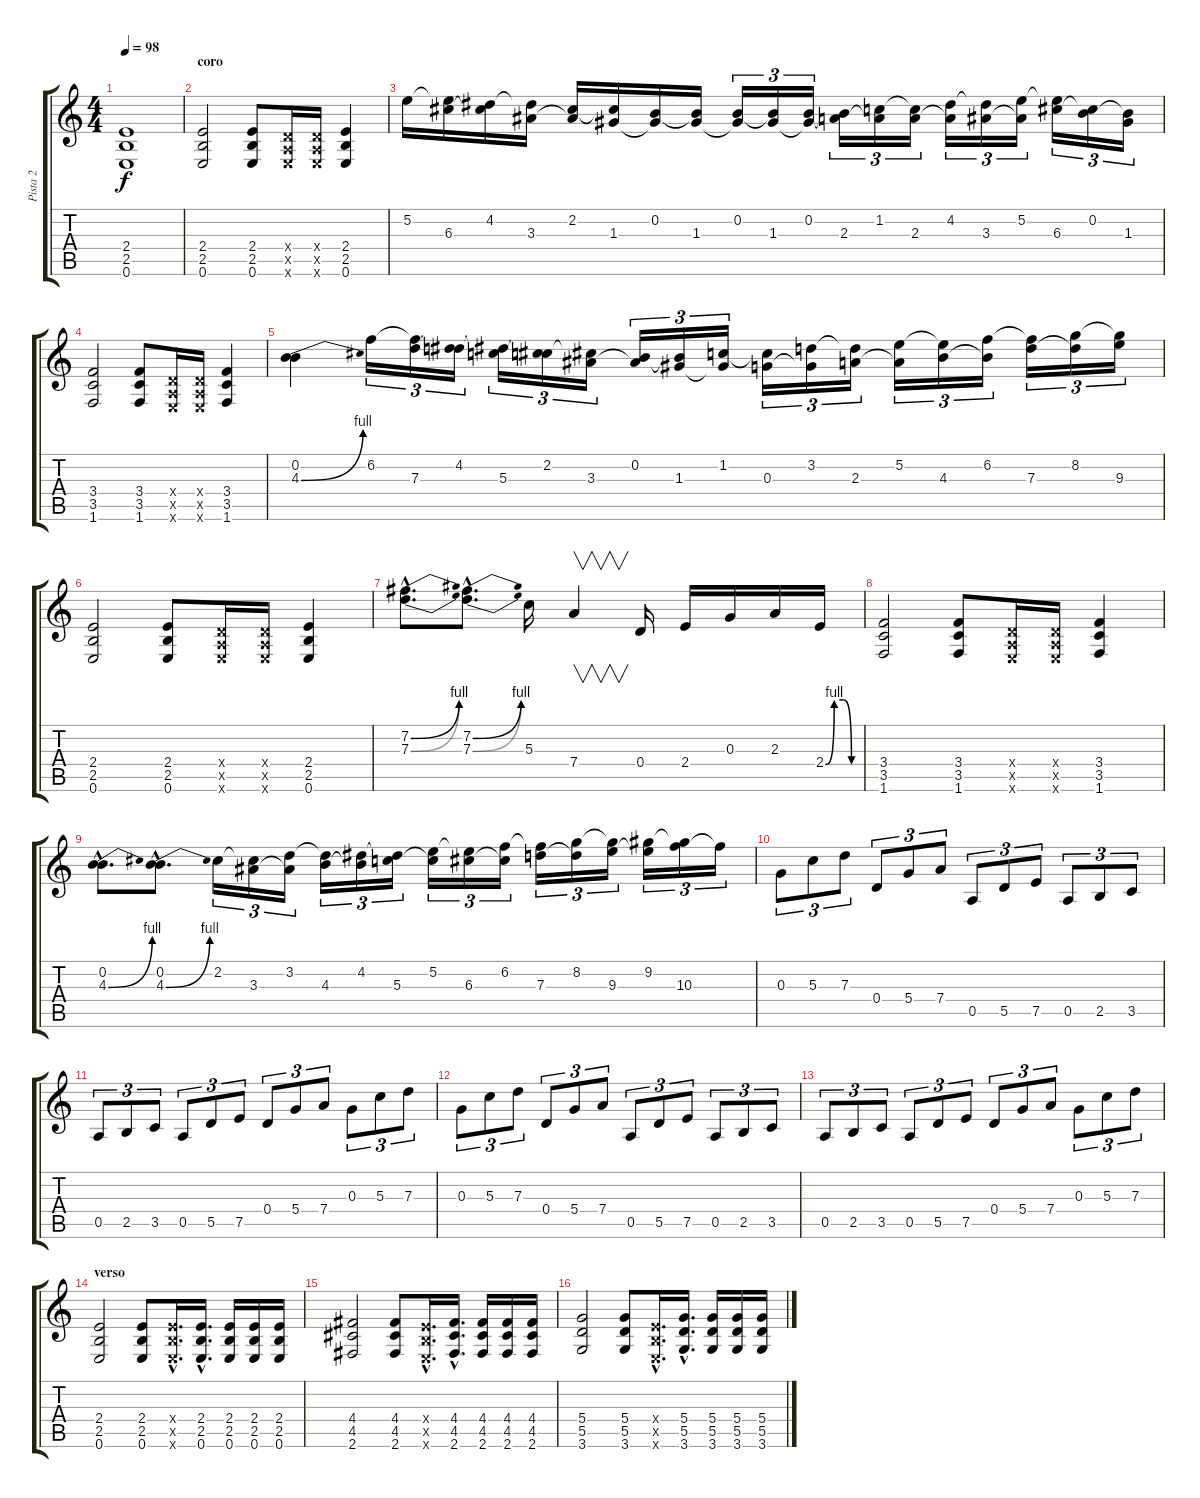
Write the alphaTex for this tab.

\track ("Pista 2" "Pista 2") {instrument distortionguitar}
\staff {score tabs}
\tuning (E4 B3 G3 D3 A2 E2) {hide}
\ts (4 4)
\tempo 98
\clef g2
\ks c
(2.4 2.5 0.6).1{dy f} |
\section ("" "coro")
(2.4 2.5 0.6).2 (2.4 2.5 0.6).8 (0.4{x} 0.5{x} 0.6{x}).16 (0.4{x} 0.5{x} 0.6{x}).16 (2.4 2.5 0.6).4 |
5.2.16 (5.2{t} 6.3).16 (4.2 6.3{t}).16 (4.2{t} 3.3).16 (2.2 3.3{t}).16 (2.2{t} 1.3).16 (0.2 1.3{t}).16 (0.2{t} 1.3).16 (0.2 1.3{t}).16{tu (3 2)} (0.2{t} 1.3).16{tu (3 2)} (0.2 1.3{t}).16{tu (3 2)} (0.2{t} 2.3).16{tu (3 2)} (1.2 2.3{t}).16{tu (3 2)} (1.2{t} 2.3).16{tu (3 2)} (4.2 2.3{t}).16{tu (3 2)} (4.2{t} 3.3).16{tu (3 2)} (5.2 3.3{t}).16{tu (3 2)} (5.2{t} 6.3).16{tu (3 2)} (0.2 6.3{t}).16{tu (3 2)} (0.2{t} 1.3).16{tu (3 2)} |
(3.4 3.5 1.6).2 (3.4 3.5 1.6).8 (0.4{x} 0.5{x} 0.6{x}).16 (0.4{x} 0.5{x} 0.6{x}).16 (3.4 3.5 1.6).4 |
(0.2 4.3{be (bend 0 0 60 4)}).4 6.2.16{tu (3 2)} (6.2{t} 7.3).16{tu (3 2)} (4.2 7.3{t}).16{tu (3 2)} (4.2{t} 5.3).16{tu (3 2)} (2.2 5.3{t}).16{tu (3 2)} (2.2{t} 3.3).16{tu (3 2)} (0.2 3.3{t}).16{tu (3 2)} (0.2{t} 1.3).16{tu (3 2)} (1.2 1.3{t}).16{tu (3 2)} (1.2{t} 0.3).16{tu (3 2)} (3.2 0.3{t}).16{tu (3 2)} (3.2{t} 2.3).16{tu (3 2)} (5.2 2.3{t}).16{tu (3 2)} (5.2{t} 4.3).16{tu (3 2)} (6.2 4.3{t}).16{tu (3 2)} (6.2{t} 7.3).16{tu (3 2)} (8.2 7.3{t}).16{tu (3 2)} (8.2{t} 9.3).16{tu (3 2)} |
(2.4 2.5 0.6).2 (2.4 2.5 0.6).8 (0.4{x} 0.5{x} 0.6{x}).16 (0.4{x} 0.5{x} 0.6{x}).16 (2.4 2.5 0.6).4 |
(7.2{be (bend 0 0 60 4) hac} 7.3{be (bend 0 0 60 4) hac}).8{d} (7.2{be (bend 0 0 60 4) hac} 7.3{be (bend 0 0 60 4) hac}).8{d} 5.3.16 7.4.4{v} 0.4.16 2.4.16 0.3.16 2.3.16 2.4{be (custom 0 0 15 4 30 4 45 0 60 0)}.16 |
(3.4 3.5 1.6).2 (3.4 3.5 1.6).8 (0.4{x} 0.5{x} 0.6{x}).16 (0.4{x} 0.5{x} 0.6{x}).16 (3.4 3.5 1.6).4 |
(0.2{hac} 4.3{be (bend 0 0 60 4) hac}).8{d} (0.2{hac} 4.3{be (bend 0 0 60 4) hac}).8{d} 2.2.16{tu (3 2)} (2.2{t} 3.3).16{tu (3 2)} (3.2 3.3{t}).16{tu (3 2)} (3.2{t} 4.3).16{tu (3 2)} (4.2 4.3{t}).16{tu (3 2)} (4.2{t} 5.3).16{tu (3 2)} (5.2 5.3{t}).16{tu (3 2)} (5.2{t} 6.3).16{tu (3 2)} (6.2 6.3{t}).16{tu (3 2)} (6.2{t} 7.3).16{tu (3 2)} (8.2 7.3{t}).16{tu (3 2)} (8.2{t} 9.3).16{tu (3 2)} (9.2 9.3{t}).16{tu (3 2)} (9.2{t} 10.3).16{tu (3 2)} 10.3{t}.16{tu (3 2)} |
0.3.8{tu (3 2)} 5.3.8{tu (3 2)} 7.3.8{tu (3 2)} 0.4.8{tu (3 2)} 5.4.8{tu (3 2)} 7.4.8{tu (3 2)} 0.5.8{tu (3 2)} 5.5.8{tu (3 2)} 7.5.8{tu (3 2)} 0.5.8{tu (3 2)} 2.5.8{tu (3 2)} 3.5.8{tu (3 2)} |
0.5.8{tu (3 2)} 2.5.8{tu (3 2)} 3.5.8{tu (3 2)} 0.5.8{tu (3 2)} 5.5.8{tu (3 2)} 7.5.8{tu (3 2)} 0.4.8{tu (3 2)} 5.4.8{tu (3 2)} 7.4.8{tu (3 2)} 0.3.8{tu (3 2)} 5.3.8{tu (3 2)} 7.3.8{tu (3 2)} |
0.3.8{tu (3 2)} 5.3.8{tu (3 2)} 7.3.8{tu (3 2)} 0.4.8{tu (3 2)} 5.4.8{tu (3 2)} 7.4.8{tu (3 2)} 0.5.8{tu (3 2)} 5.5.8{tu (3 2)} 7.5.8{tu (3 2)} 0.5.8{tu (3 2)} 2.5.8{tu (3 2)} 3.5.8{tu (3 2)} |
0.5.8{tu (3 2)} 2.5.8{tu (3 2)} 3.5.8{tu (3 2)} 0.5.8{tu (3 2)} 5.5.8{tu (3 2)} 7.5.8{tu (3 2)} 0.4.8{tu (3 2)} 5.4.8{tu (3 2)} 7.4.8{tu (3 2)} 0.3.8{tu (3 2)} 5.3.8{tu (3 2)} 7.3.8{tu (3 2)} |
\section ("" "verso")
(2.4 2.5 0.6).2 (2.4 2.5 0.6).8 (2.4{hac x} 2.5{hac x} 0.6{hac x}).16{d} (2.4{hac} 2.5{hac} 0.6{hac}).16{d} (2.4 2.5 0.6).16 (2.4 2.5 0.6).16 (2.4 2.5 0.6).16 |
(4.4 4.5 2.6).2 (4.4 4.5 2.6).8 (2.4{hac x} 2.5{hac x} 0.6{hac x}).16{d} (4.4{hac} 4.5{hac} 2.6{hac}).16{d} (4.4 4.5 2.6).16 (4.4 4.5 2.6).16 (4.4 4.5 2.6).16 |
(5.4 5.5 3.6).2 (5.4 5.5 3.6).8 (2.4{hac x} 2.5{hac x} 0.6{hac x}).16{d} (5.4{hac} 5.5{hac} 3.6{hac}).16{d} (5.4 5.5 3.6).16 (5.4 5.5 3.6).16 (5.4 5.5 3.6).16
